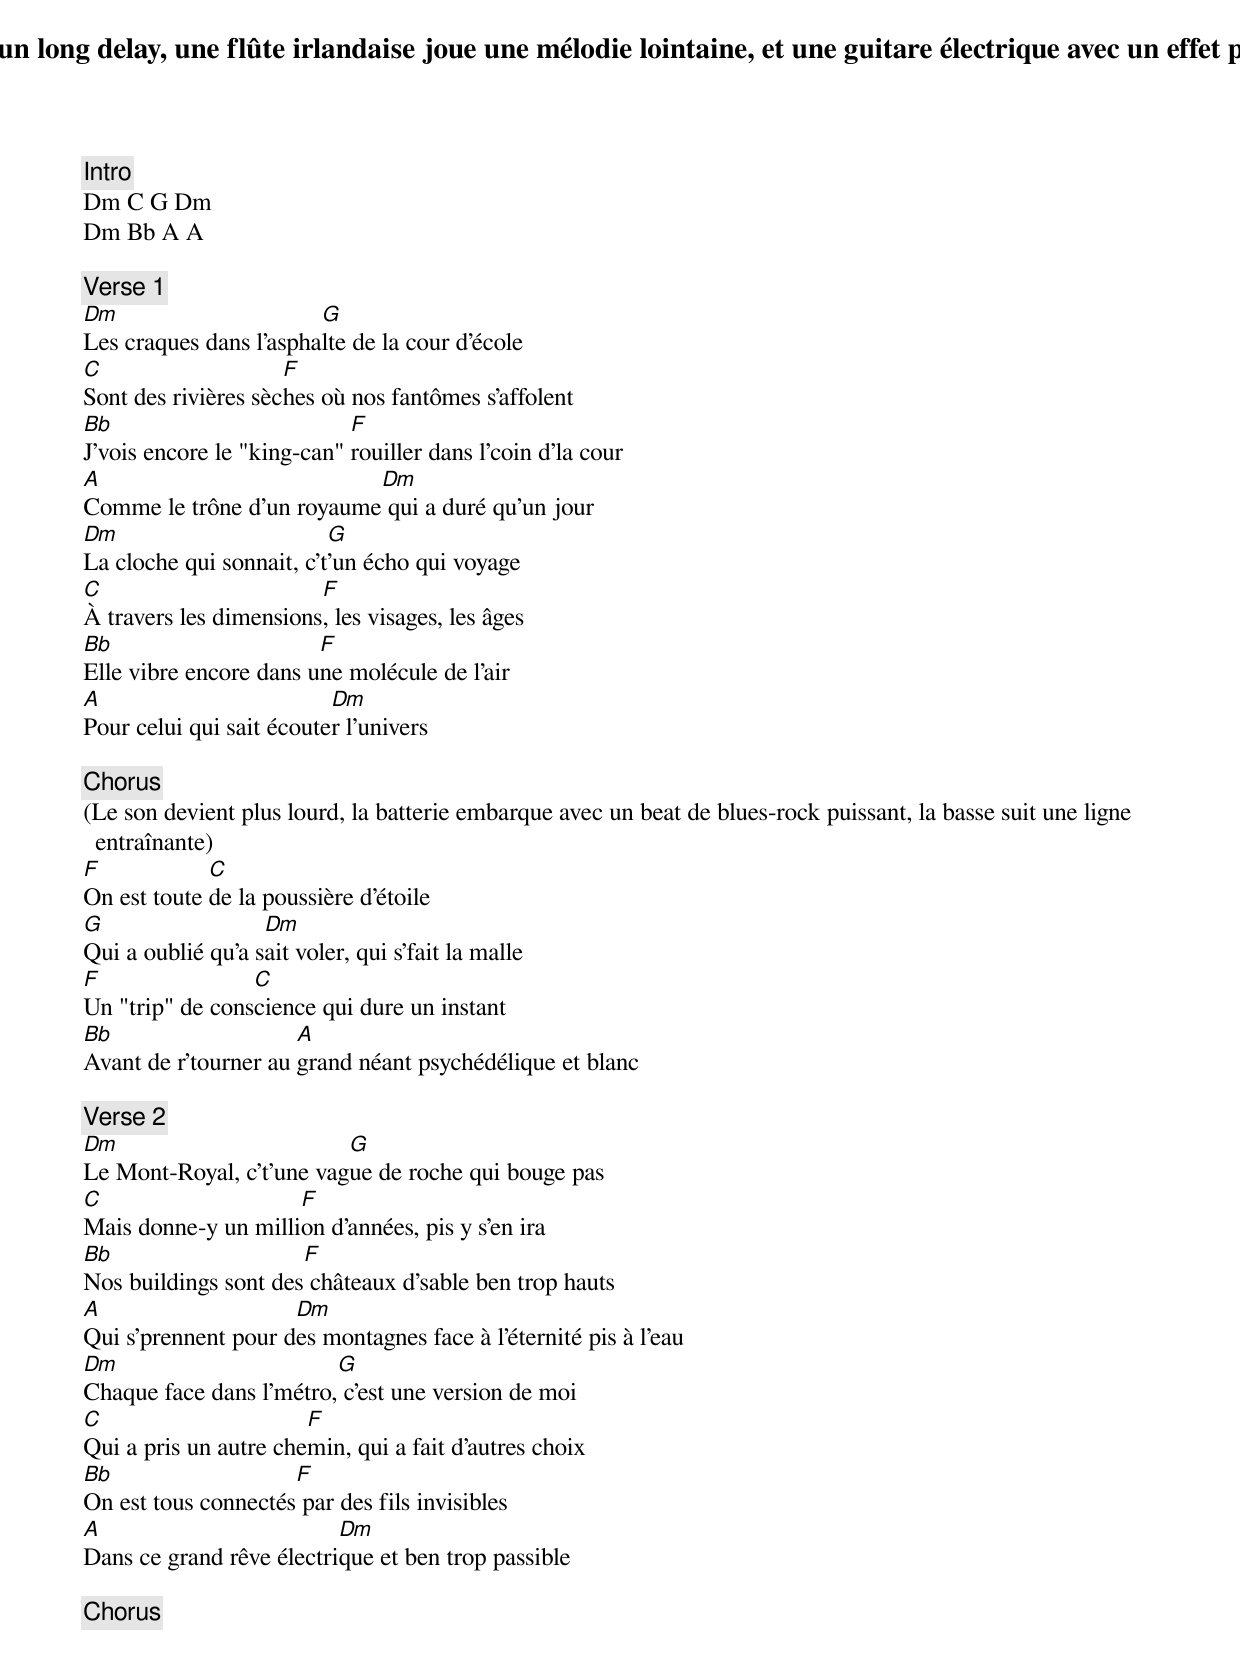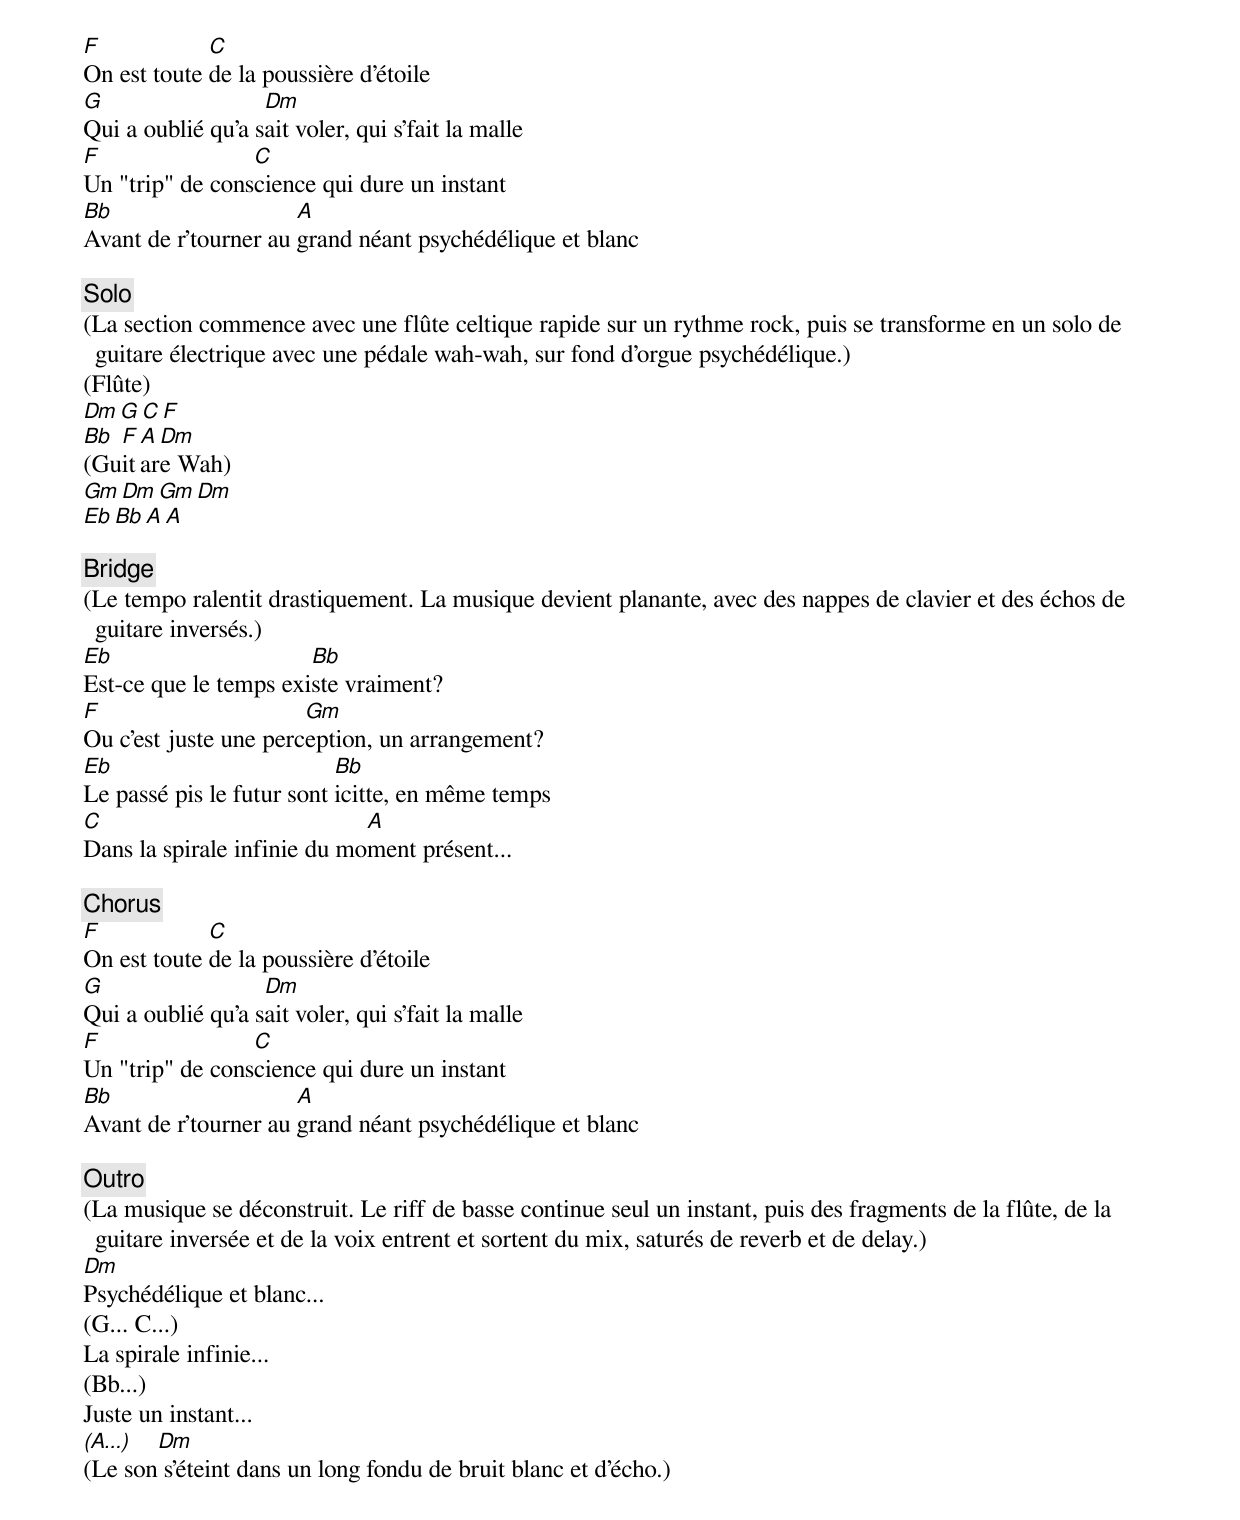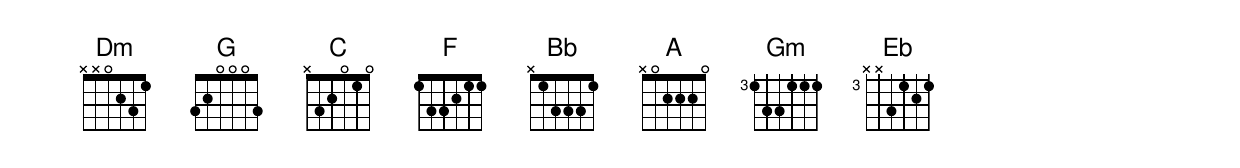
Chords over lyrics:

[Intro]
(Guitare 12-cordes arpégée avec un long delay, une flûte irlandaise joue une mélodie lointaine, et une guitare électrique avec un effet phaser tournoyant entre en scène)
Dm C G Dm
Dm Bb A A

[Verse 1]
Dm                      G
Les craques dans l'asphalte de la cour d'école
C                    F
Sont des rivières sèches où nos fantômes s'affolent
Bb                          F
J'vois encore le "king-can" rouiller dans l'coin d'la cour
A                          Dm
Comme le trône d'un royaume qui a duré qu'un jour
Dm                        G
La cloche qui sonnait, c't'un écho qui voyage
C                       F
À travers les dimensions, les visages, les âges
Bb                      F
Elle vibre encore dans une molécule de l'air
A                         Dm
Pour celui qui sait écouter l'univers

[Chorus]
(Le son devient plus lourd, la batterie embarque avec un beat de blues-rock puissant, la basse suit une ligne entraînante)
F            C
On est toute de la poussière d'étoile
G                  Dm
Qui a oublié qu'a sait voler, qui s'fait la malle
F                C
Un "trip" de conscience qui dure un instant
Bb                    A
Avant de r'tourner au grand néant psychédélique et blanc

[Verse 2]
Dm                        G
Le Mont-Royal, c't'une vague de roche qui bouge pas
C                    F
Mais donne-y un million d'années, pis y s'en ira
Bb                    F
Nos buildings sont des châteaux d'sable ben trop hauts
A                    Dm
Qui s'prennent pour des montagnes face à l'éternité pis à l'eau
Dm                       G
Chaque face dans l'métro, c'est une version de moi
C                      F
Qui a pris un autre chemin, qui a fait d'autres choix
Bb                   F
On est tous connectés par des fils invisibles
A                         Dm
Dans ce grand rêve électrique et ben trop passible

[Chorus]
F            C
On est toute de la poussière d'étoile
G                  Dm
Qui a oublié qu'a sait voler, qui s'fait la malle
F                C
Un "trip" de conscience qui dure un instant
Bb                    A
Avant de r'tourner au grand néant psychédélique et blanc

[Solo]
(La section commence avec une flûte celtique rapide sur un rythme rock, puis se transforme en un solo de guitare électrique avec une pédale wah-wah, sur fond d'orgue psychédélique.)
(Flûte)
Dm G C F
Bb F A Dm
(Guitare Wah)
Gm Dm Gm Dm
Eb Bb A A

[Bridge]
(Le tempo ralentit drastiquement. La musique devient planante, avec des nappes de clavier et des échos de guitare inversés.)
Eb                     Bb
Est-ce que le temps existe vraiment?
F                      Gm
Ou c'est juste une perception, un arrangement?
Eb                         Bb
Le passé pis le futur sont icitte, en même temps
C                            A
Dans la spirale infinie du moment présent...

[Chorus]
F            C
On est toute de la poussière d'étoile
G                  Dm
Qui a oublié qu'a sait voler, qui s'fait la malle
F                C
Un "trip" de conscience qui dure un instant
Bb                    A
Avant de r'tourner au grand néant psychédélique et blanc

[Outro]
(La musique se déconstruit. Le riff de basse continue seul un instant, puis des fragments de la flûte, de la guitare inversée et de la voix entrent et sortent du mix, saturés de reverb et de delay.)
Dm
Psychédélique et blanc...
(G... C...)
La spirale infinie...
(Bb...)
Juste un instant...
(A...) Dm
(Le son s'éteint dans un long fondu de bruit blanc et d'écho.)
